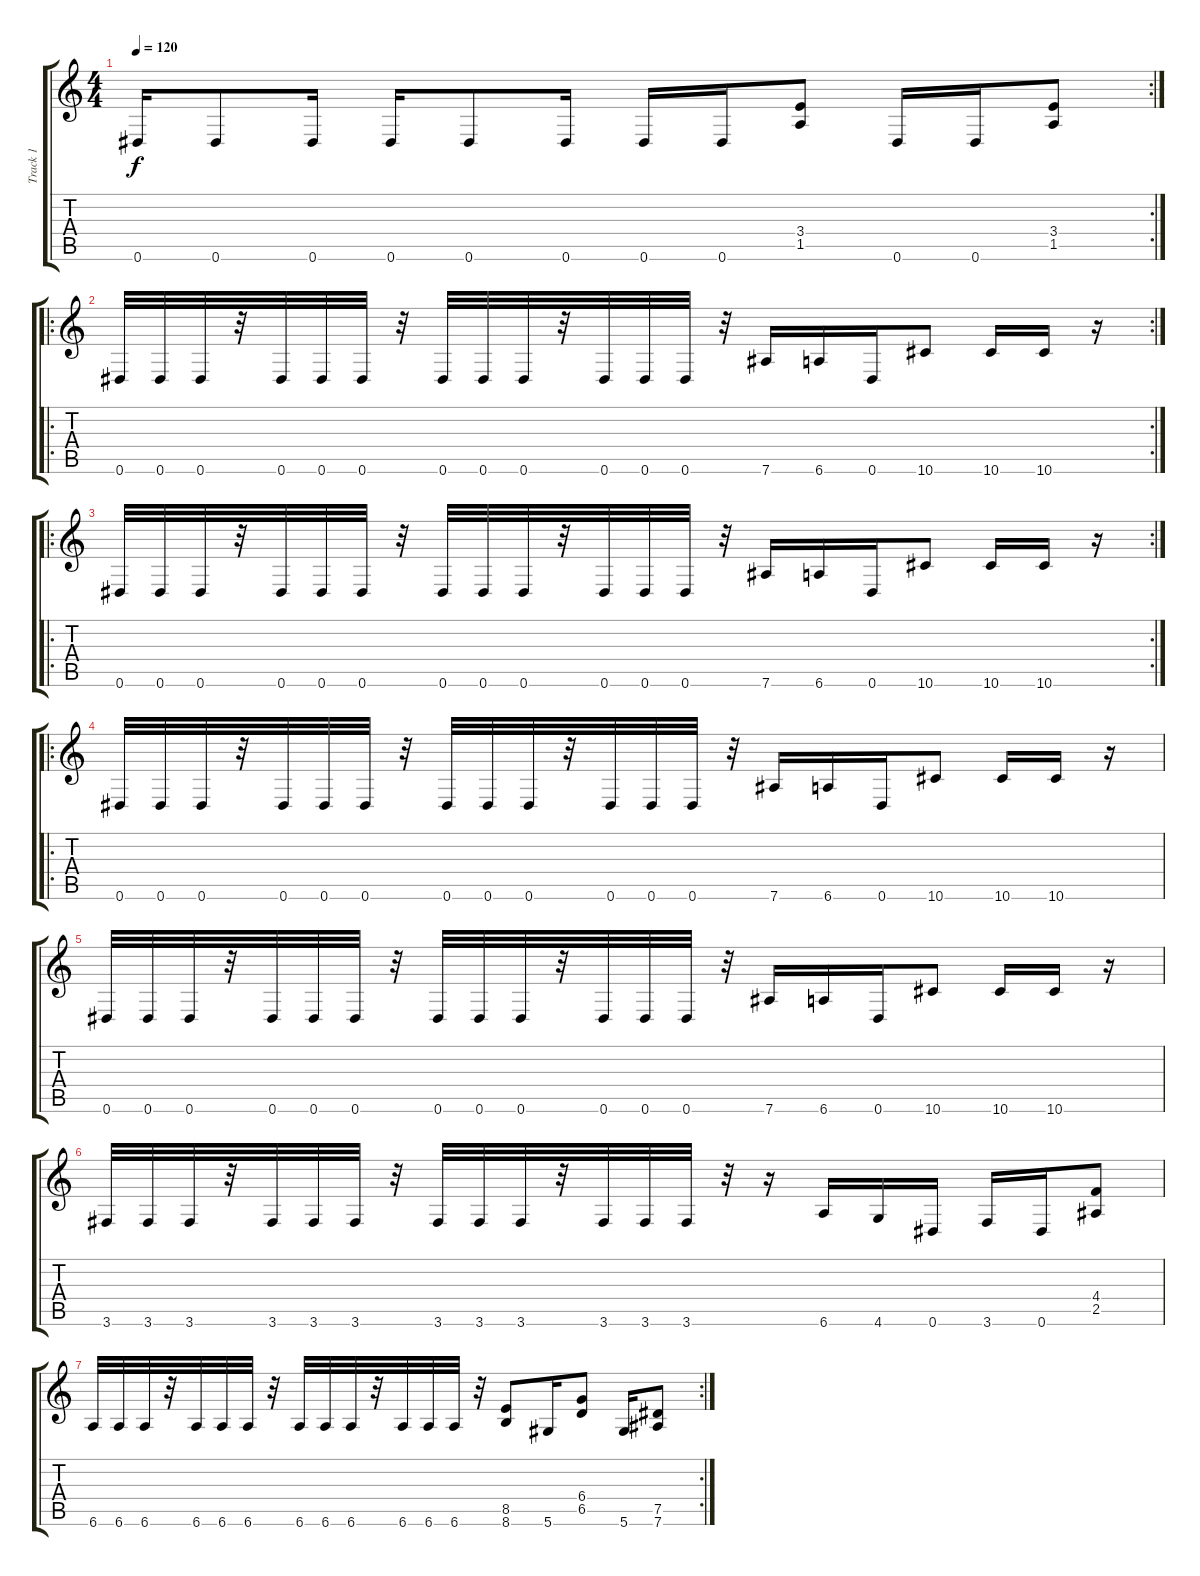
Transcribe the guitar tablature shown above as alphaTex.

\track ("Track 1" "Track 1") {instrument overdrivenguitar}
\staff {score tabs}
\tuning (Eb4 Bb3 Gb3 Db3 Ab2 Eb2) {hide}
\rc 2
\ts (4 4)
\tempo 120
\clef g2
\ks c
0.6.16{dy f} 0.6.8 0.6.16 0.6.16 0.6.8 0.6.16 0.6.16 0.6.16 (3.4 1.5).8 0.6.16 0.6.16 (3.4 1.5).8 |
\ro
\rc 2
0.6.32 0.6.32 0.6.32 r.32 0.6.32 0.6.32 0.6.32 r.32 0.6.32 0.6.32 0.6.32 r.32 0.6.32 0.6.32 0.6.32 r.32 7.6.16 6.6.16 0.6.16 10.6.8 10.6.16 10.6.16 r.16 |
\ro
\rc 2
0.6.32 0.6.32 0.6.32 r.32 0.6.32 0.6.32 0.6.32 r.32 0.6.32 0.6.32 0.6.32 r.32 0.6.32 0.6.32 0.6.32 r.32 7.6.16 6.6.16 0.6.16 10.6.8 10.6.16 10.6.16 r.16 |
\ro
0.6.32 0.6.32 0.6.32 r.32 0.6.32 0.6.32 0.6.32 r.32 0.6.32 0.6.32 0.6.32 r.32 0.6.32 0.6.32 0.6.32 r.32 7.6.16 6.6.16 0.6.16 10.6.8 10.6.16 10.6.16 r.16 |
0.6.32 0.6.32 0.6.32 r.32 0.6.32 0.6.32 0.6.32 r.32 0.6.32 0.6.32 0.6.32 r.32 0.6.32 0.6.32 0.6.32 r.32 7.6.16 6.6.16 0.6.16 10.6.8 10.6.16 10.6.16 r.16 |
3.6.32 3.6.32 3.6.32 r.32 3.6.32 3.6.32 3.6.32 r.32 3.6.32 3.6.32 3.6.32 r.32 3.6.32 3.6.32 3.6.32 r.32 r.16 6.6.16 4.6.16 0.6.16 3.6.16 0.6.16 (4.4 2.5).8 |
\rc 2
6.6.32 6.6.32 6.6.32 r.32 6.6.32 6.6.32 6.6.32 r.32 6.6.32 6.6.32 6.6.32 r.32 6.6.32 6.6.32 6.6.32 r.32 (8.5 8.6).8 5.6.16 (6.4 6.5).8 5.6.16 (7.5 7.6).8
